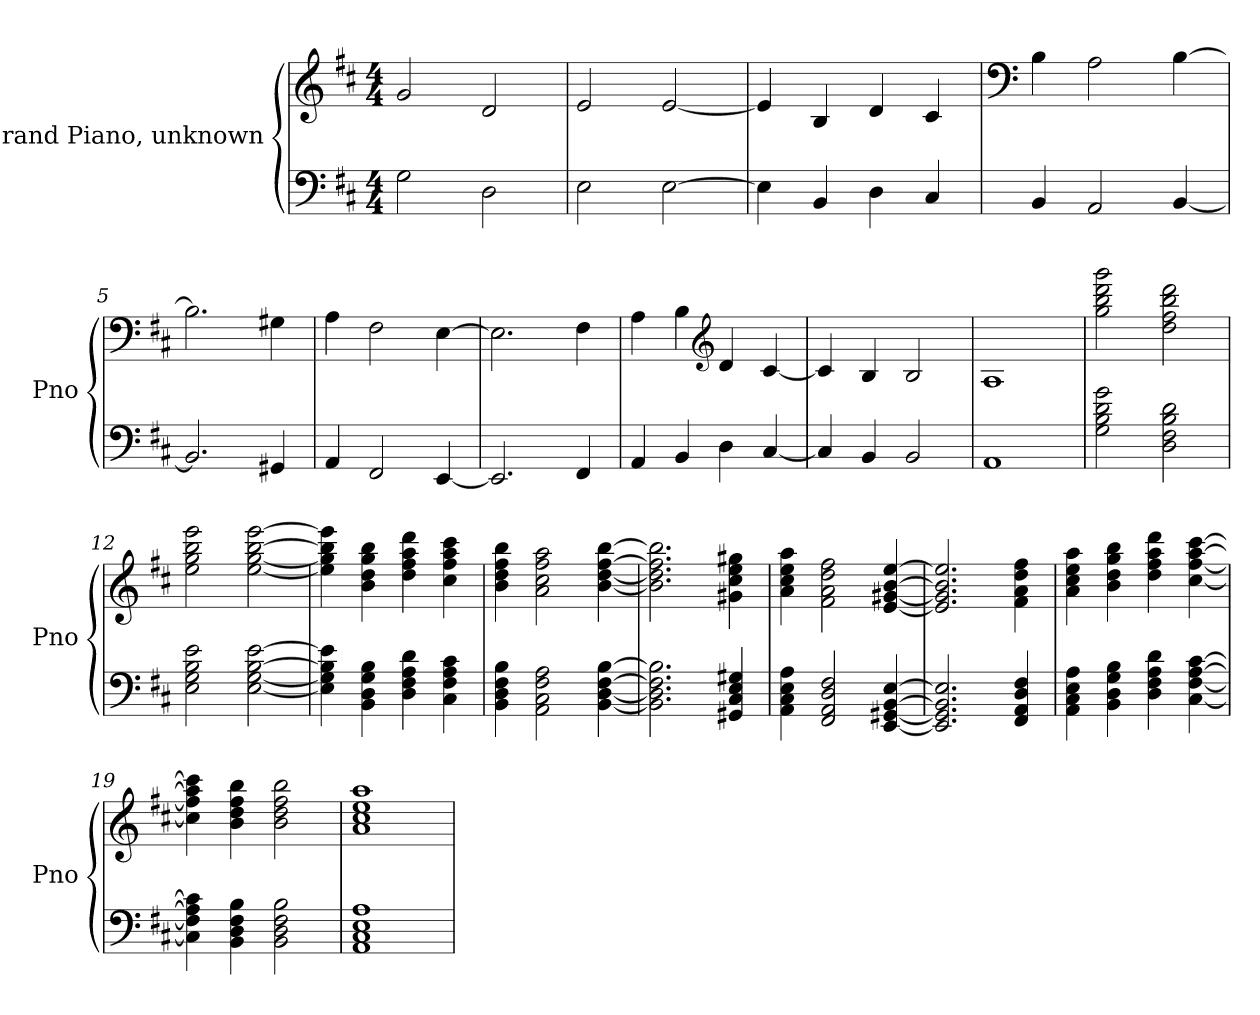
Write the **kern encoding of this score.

**kern	**kern
*part1	*part1
*staff2	*staff1
*I"Grand Piano, unknown	*
*I'Pno	*
*clefF4	*clefG2
*k[f#c#]	*k[f#c#]
*M4/4	*M4/4
*MM120	*MM120
=1	=1
2G\	2g/
2D\	2d/
=2	=2
2E\	2e/
[2E\	[2e/
=3	=3
4E\]	4e/]
4BB/	4B/
4D\	4d/
4C#/	4c#/
=4	=4
*	*clefF4
4BB/	4B\
2AA/	2A\
[4BB/	[4B\
=5	=5
2.BB/]	2.B\]
4GG#X/	4G#X\
=6	=6
4AA/	4A\
2FF#/	2F#\
[4EE/	[4E\
=7	=7
2.EE/]	2.E\]
4FF#/	4F#\
=8	=8
4AA/	4A\
4BB/	4B\
*	*clefG2
4D\	4d/
[4C#/	[4c#/
=9	=9
4C#/]	4c#/]
4BB/	4B/
2BB/	2B/
=10	=10
1AA	1A
=11	=11
2G\ 2B\ 2d\ 2g\	2gg\ 2bb\ 2ddd\ 2ggg\
2D\ 2F#\ 2B\ 2d\	2dd\ 2ff#\ 2bb\ 2ddd\
!!LO:LB:g=z
=12	=12
2E\ 2G\ 2B\ 2e\	2ee\ 2gg\ 2bb\ 2eee\
[2E\ [2G\ [2B\ [2e\	[2ee\ [2gg\ [2bb\ [2eee\
=13	=13
4E\] 4G\] 4B\] 4e\]	4ee\] 4gg\] 4bb\] 4eee\]
4BB\ 4D\ 4G\ 4B\	4b\ 4dd\ 4gg\ 4bb\
4D\ 4F#\ 4A\ 4d\	4dd\ 4ff#\ 4aa\ 4ddd\
4C#\ 4F#\ 4A\ 4c#\	4cc#\ 4ff#\ 4aa\ 4ccc#\
=14	=14
4BB\ 4D\ 4F#\ 4B\	4b\ 4dd\ 4ff#\ 4bb\
2AA\ 2C#\ 2F#\ 2A\	2a\ 2cc#\ 2ff#\ 2aa\
[4BB\ [4D\ [4F#\ [4B\	[4b\ [4dd\ [4ff#\ [4bb\
=15	=15
2.BB\] 2.D\] 2.F#\] 2.B\]	2.b\] 2.dd\] 2.ff#\] 2.bb\]
4GG#X/ 4C#/ 4E/ 4G#X/	4g#X\ 4cc#\ 4ee\ 4gg#X\
=16	=16
4AA\ 4C#\ 4E\ 4A\	4a\ 4cc#\ 4ee\ 4aa\
2FF#/ 2AA/ 2D/ 2F#/	2f#\ 2a\ 2dd\ 2ff#\
[4EE/ [4GG#X/ [4BB/ [4E/	[4e/ [4g#X/ [4b/ [4ee/
=17	=17
2.EE/] 2.GG#/] 2.BB/] 2.E/]	2.e/] 2.g#/] 2.b/] 2.ee/]
4FF#/ 4AA/ 4D/ 4F#/	4f#\ 4a\ 4dd\ 4ff#\
=18	=18
4AA\ 4C#\ 4E\ 4A\	4a\ 4cc#\ 4ee\ 4aa\
4BB\ 4D\ 4G\ 4B\	4b\ 4dd\ 4gg\ 4bb\
4D\ 4F#\ 4A\ 4d\	4dd\ 4ff#\ 4aa\ 4ddd\
[4C#\ [4F#\ [4A\ [4c#\	[4cc#\ [4ff#\ [4aa\ [4ccc#\
=19	=19
4C#\] 4F#\] 4A\] 4c#\]	4cc#\] 4ff#\] 4aa\] 4ccc#\]
4BB\ 4D\ 4F#\ 4B\	4b\ 4dd\ 4ff#\ 4bb\
2BB\ 2D\ 2F#\ 2B\	2b\ 2dd\ 2ff#\ 2bb\
=20	=20
1AA 1C# 1E 1A	1a 1cc# 1ee 1aa
=	=
*-	*-
